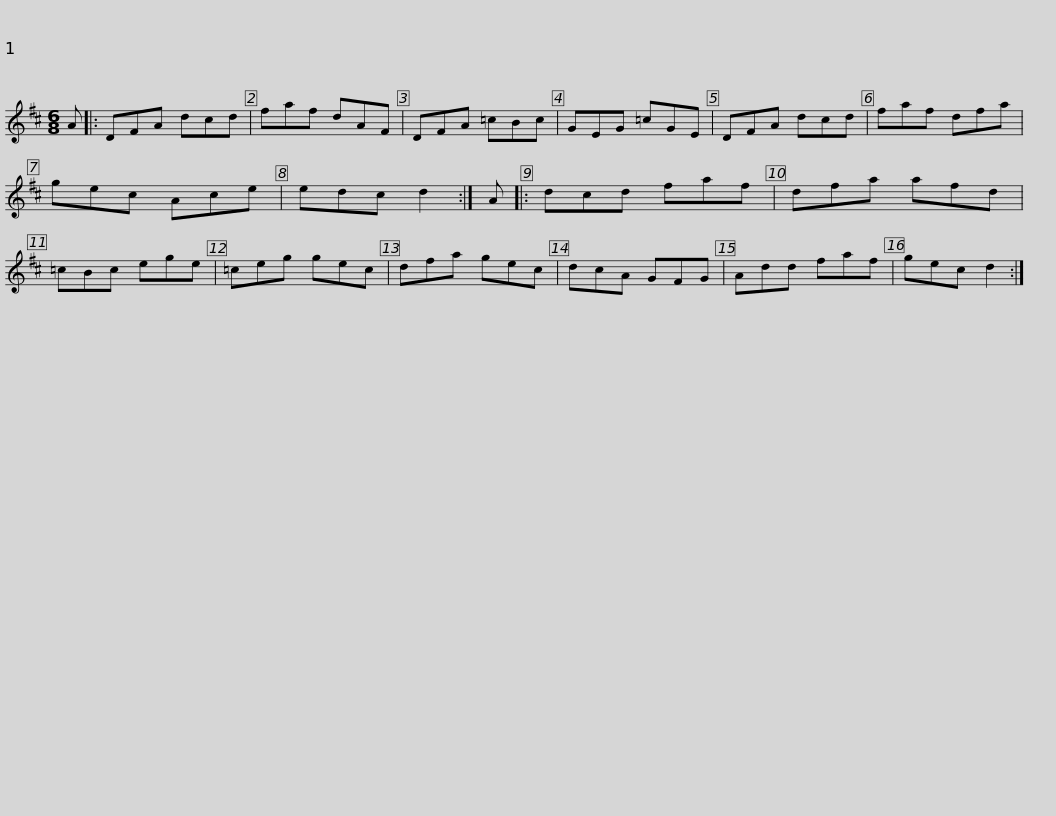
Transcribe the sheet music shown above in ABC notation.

X:1
L:1/8
M:6/8
I:linebreak $
K:D
V:1 treble
V:1
 A |: DFA dcd | faf dAF | DFA =cBc | GEG =cGE | %5
 DFA dcd | faf dfa |$ gec Ace | edc d2 :| A |: %10
 dcd faf | dfa afd | =cBc ege | =ceg gec | dfa gec |$ %15
 dcA GFG | Add faf | gec d2 :| %18
